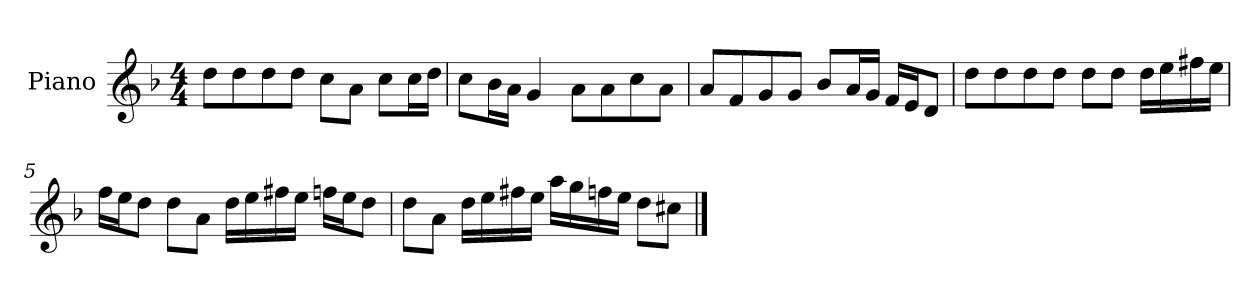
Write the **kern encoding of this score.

**kern
*part1
*staff1
*I"Piano
*I'P-no
*clefG2
*k[b-]
*M4/4
*MM90
=1
8dd\L
8dd\
8dd\
8dd\J
8cc\L
8a\J
8cc\L
16cc\L
16dd\JJ
=2
8cc\L
16b-\L
16a\JJ
4g/
8a\L
8a\
8cc\
8a\J
=3
8a/L
8f/
8g/
8g/J
8b-/L
16a/L
16g/JJ
16f/LL
16e/J
8d/J
=4
8dd\L
8dd\
8dd\
8dd\J
8dd\L
8dd\J
16dd\LL
16ee\
16ff#X\
16ee\JJ
!!LO:LB:g=z
=5
16ff\LL
16ee\J
8dd\J
8dd\L
8a\J
16dd\LL
16ee\
16ff#X\
16ee\JJ
16ffn\LL
16ee\J
8dd\J
=6
8dd\L
8a\J
16dd\LL
16ee\
16ff#X\
16ee\JJ
16aa\LL
16gg\
16ffn\
16ee\JJ
8dd\L
8cc#X\J
==
*-
